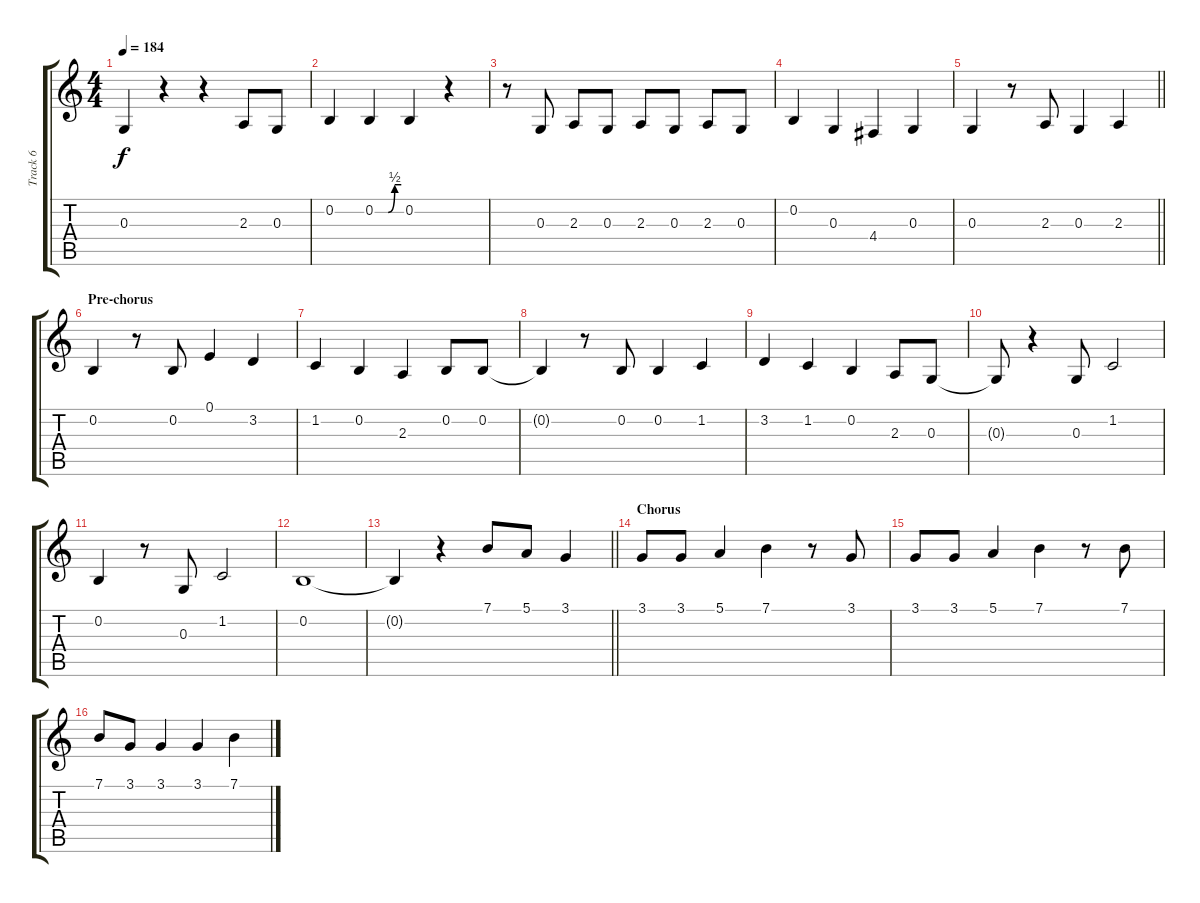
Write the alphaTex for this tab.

\track ("Track 6" "Track 6") {instrument lead2sawtooth}
\staff {score tabs}
\tuning (E4 B3 G3 D3 A2 E2) {hide}
\ts (4 4)
\tempo 184
\clef g2
\ks c
0.3.4{dy f} r.4 r.4 2.3.8 0.3.8 |
0.2.4 0.2{be (custom 0 0 15 0 30 0 45 2 60 2)}.4 0.2.4 r.4 |
r.8 0.3.8 2.3.8 0.3.8 2.3.8 0.3.8 2.3.8 0.3.8 |
0.2.4 0.3.4 4.4.4 0.3.4 |
\barLineRight lightlight
0.3.4 r.8 2.3.8 0.3.4 2.3.4 |
\section ("" "Pre-chorus")
0.2.4 r.8 0.2.8 0.1.4 3.2.4 |
1.2.4 0.2.4 2.3.4 0.2.8 0.2.8 |
0.2{t}.4 r.8 0.2.8 0.2.4 1.2.4 |
3.2.4 1.2.4 0.2.4 2.3.8 0.3.8 |
0.3{t}.8 r.4 0.3.8 1.2.2 |
0.2.4 r.8 0.3.8 1.2.2 |
0.2.1 |
\barLineRight lightlight
0.2{t}.4 r.4 7.1.8 5.1.8 3.1.4 |
\section ("" "Chorus")
3.1.8 3.1.8 5.1.4 7.1.4 r.8 3.1.8 |
3.1.8 3.1.8 5.1.4 7.1.4 r.8 7.1.8 |
7.1.8 3.1.8 3.1.4 3.1.4 7.1.4
